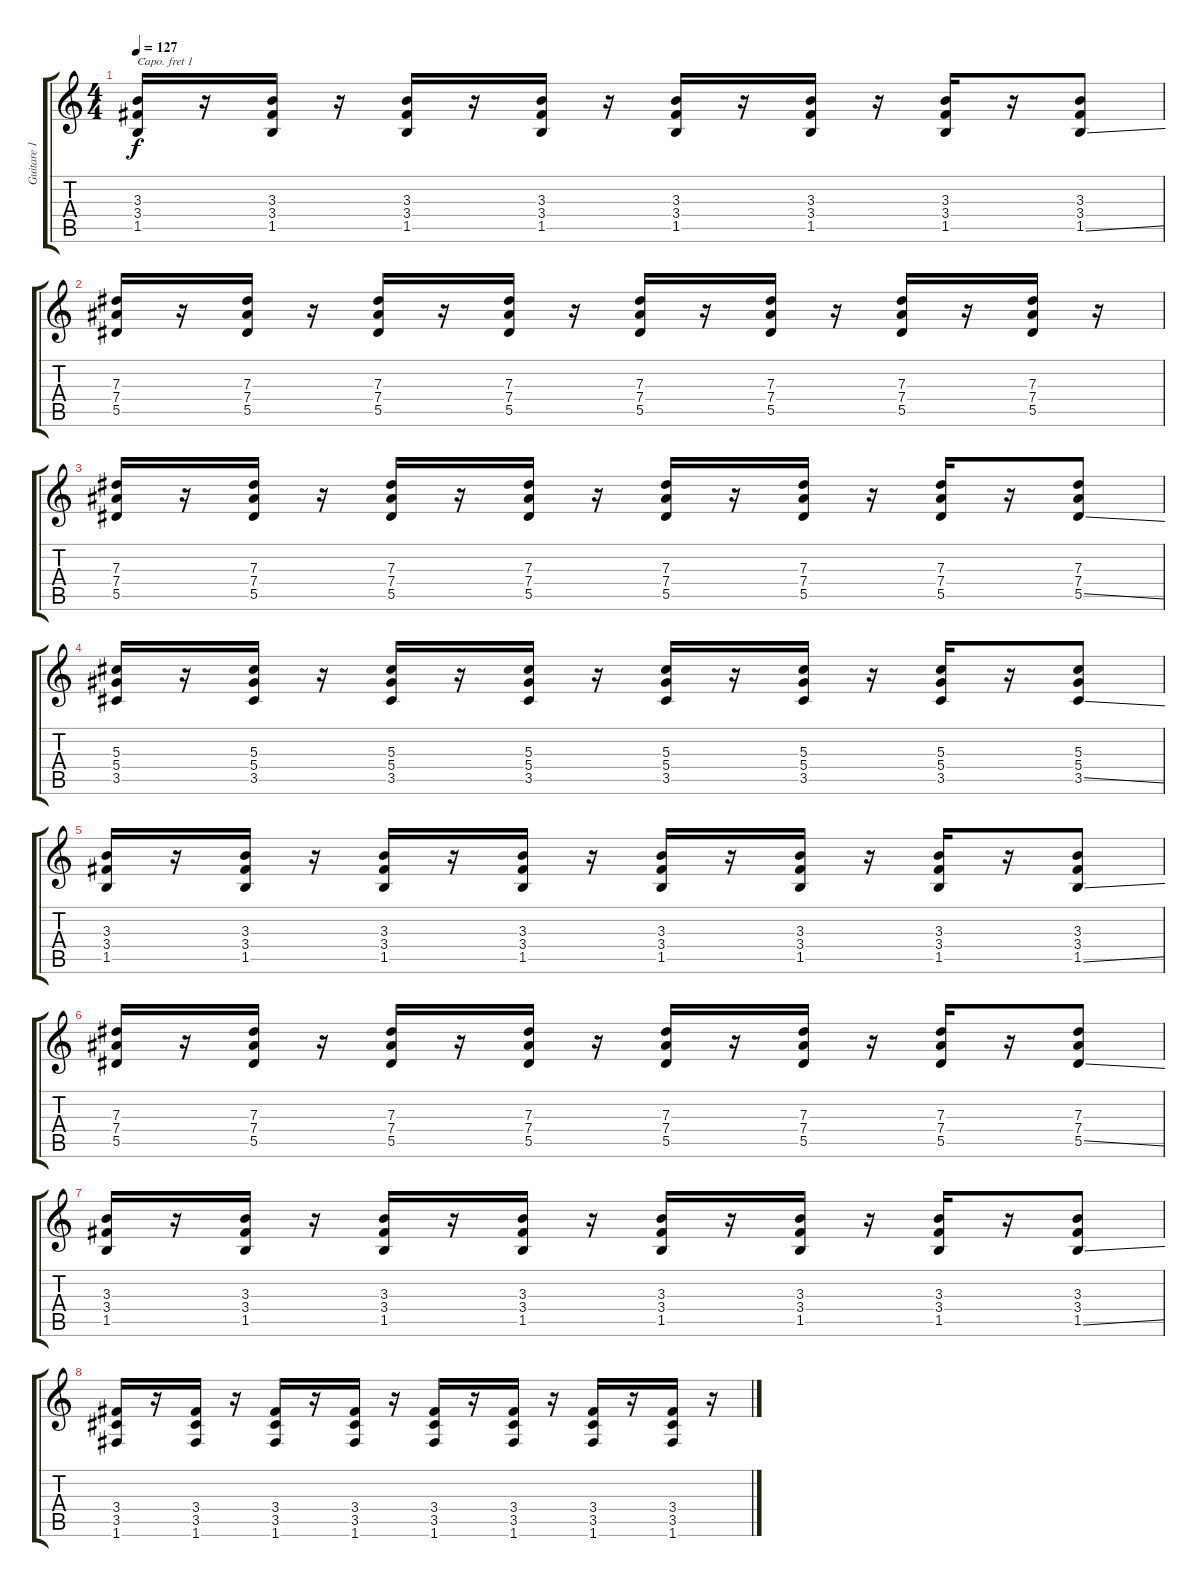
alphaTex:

\track ("Guitare 1" "Guitare 1") {instrument distortionguitar}
\staff {score tabs}
\capo 1
\tuning (E4 B3 G3 D3 A2 E2) {hide}
\ts (4 4)
\tempo 127
\clef g2
\ks c
(3.3 3.4 1.5).16{dy f} r.16 (3.3 3.4 1.5).16 r.16 (3.3 3.4 1.5).16 r.16 (3.3 3.4 1.5).16 r.16 (3.3 3.4 1.5).16 r.16 (3.3 3.4 1.5).16 r.16 (3.3 3.4 1.5).16 r.16 (3.3 3.4 1.5{ss}).8 |
(7.3 7.4 5.5).16 r.16 (7.3 7.4 5.5).16 r.16 (7.3 7.4 5.5).16 r.16 (7.3 7.4 5.5).16 r.16 (7.3 7.4 5.5).16 r.16 (7.3 7.4 5.5).16 r.16 (7.3 7.4 5.5).16 r.16 (7.3 7.4 5.5).16 r.16 |
(7.3 7.4 5.5).16 r.16 (7.3 7.4 5.5).16 r.16 (7.3 7.4 5.5).16 r.16 (7.3 7.4 5.5).16 r.16 (7.3 7.4 5.5).16 r.16 (7.3 7.4 5.5).16 r.16 (7.3 7.4 5.5).16 r.16 (7.3 7.4 5.5{ss}).8 |
(5.3 5.4 3.5).16 r.16 (5.3 5.4 3.5).16 r.16 (5.3 5.4 3.5).16 r.16 (5.3 5.4 3.5).16 r.16 (5.3 5.4 3.5).16 r.16 (5.3 5.4 3.5).16 r.16 (5.3 5.4 3.5).16 r.16 (5.3 5.4 3.5{ss}).8 |
(3.3 3.4 1.5).16 r.16 (3.3 3.4 1.5).16 r.16 (3.3 3.4 1.5).16 r.16 (3.3 3.4 1.5).16 r.16 (3.3 3.4 1.5).16 r.16 (3.3 3.4 1.5).16 r.16 (3.3 3.4 1.5).16 r.16 (3.3 3.4 1.5{ss}).8 |
(7.3 7.4 5.5).16 r.16 (7.3 7.4 5.5).16 r.16 (7.3 7.4 5.5).16 r.16 (7.3 7.4 5.5).16 r.16 (7.3 7.4 5.5).16 r.16 (7.3 7.4 5.5).16 r.16 (7.3 7.4 5.5).16 r.16 (7.3 7.4 5.5{ss}).8 |
(3.3 3.4 1.5).16 r.16 (3.3 3.4 1.5).16 r.16 (3.3 3.4 1.5).16 r.16 (3.3 3.4 1.5).16 r.16 (3.3 3.4 1.5).16 r.16 (3.3 3.4 1.5).16 r.16 (3.3 3.4 1.5).16 r.16 (3.3 3.4 1.5{ss}).8 |
(3.4 3.5 1.6).16 r.16 (3.4 3.5 1.6).16 r.16 (3.4 3.5 1.6).16 r.16 (3.4 3.5 1.6).16 r.16 (3.4 3.5 1.6).16 r.16 (3.4 3.5 1.6).16 r.16 (3.4 3.5 1.6).16 r.16 (3.4 3.5 1.6).16 r.16
